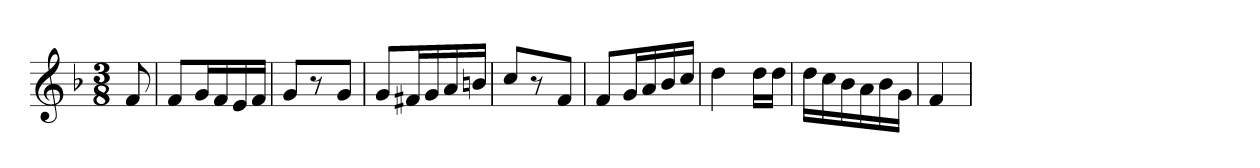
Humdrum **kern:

**kern
*part1
*staff1
*clefG2
*k[b-]
*F:
*M3/8
=1
8f/
=2
8f/L
16g/L
16f/
16e/
16f/JJ
=3
8g/L
8r
8g/J
=4
8g/L
16f#X/L
16g/
16a/
16bn/JJ
=5
8cc/L
8r
8f/J
=6
8f/L
16g/L
16a/
16b-/
16cc/JJ
=7
4dd\
16dd\LL
16dd\JJ
=8
16dd\LL
16cc\
16b-\
16a\
16b-\
16g\JJ
=9
4f/
=
*-
